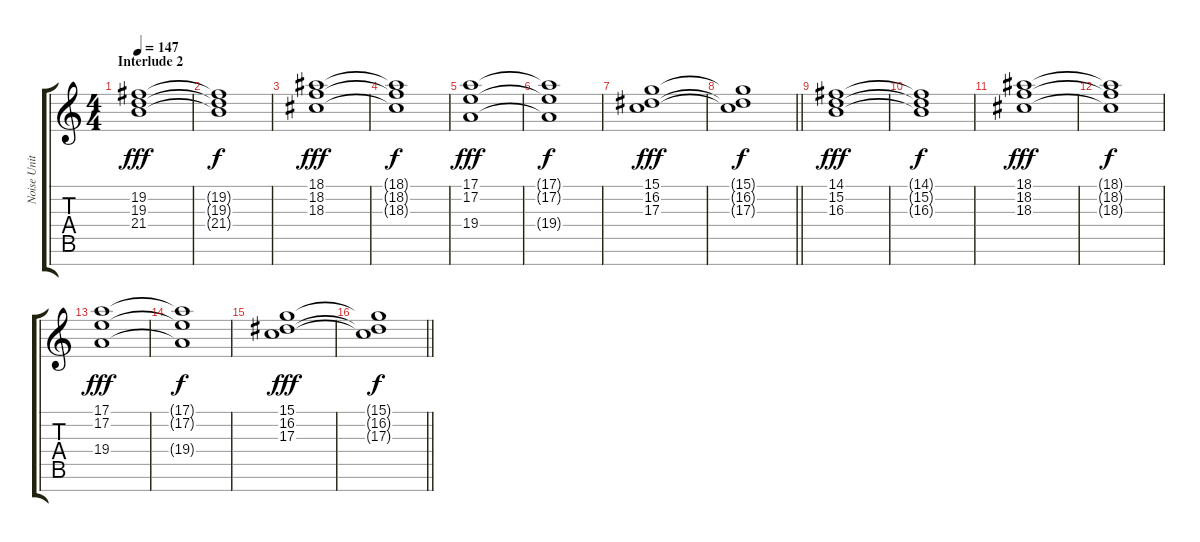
\track ("Noise Unit Arp" "Noise Unit") {instrument lead8bassandlead}
\staff {score tabs}
\tuning (E4 B3 G3 D3 A2 E2 B1) {hide}
\ts (4 4)
\section ("" "Interlude 2")
\tempo 147
\clef g2
\ks c
(19.2 19.3 21.4).1{dy fff} |
(19.2{t} 19.3{t} 21.4{t}).1{dy f} |
(18.1 18.2 18.3).1{dy fff} |
(18.1{t} 18.2{t} 18.3{t}).1{dy f} |
(17.1 17.2 19.4).1{dy fff} |
(17.1{t} 17.2{t} 19.4{t}).1{dy f} |
(15.1 16.2 17.3).1{dy fff} |
\barLineRight lightlight
(15.1{t} 16.2{t} 17.3{t}).1{dy f} |
(14.1 15.2 16.3).1{dy fff} |
(14.1{t} 15.2{t} 16.3{t}).1{dy f} |
(18.1 18.2 18.3).1{dy fff} |
(18.1{t} 18.2{t} 18.3{t}).1{dy f} |
(17.1 17.2 19.4).1{dy fff} |
(17.1{t} 17.2{t} 19.4{t}).1{dy f} |
(15.1 16.2 17.3).1{dy fff} |
\barLineRight lightlight
(15.1{t} 16.2{t} 17.3{t}).1{dy f}
